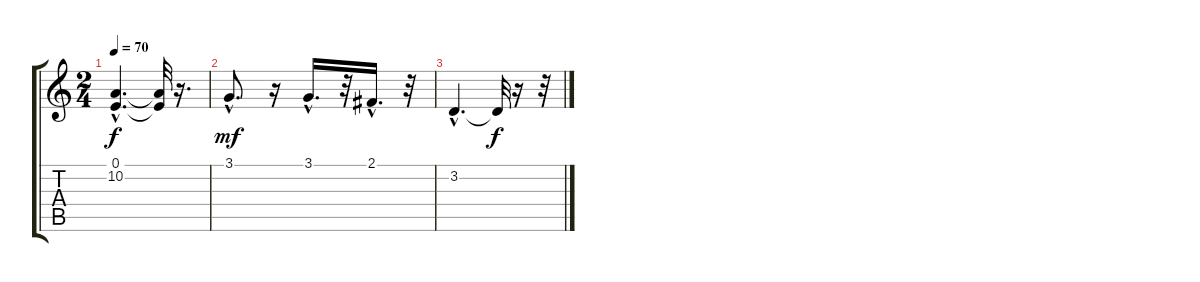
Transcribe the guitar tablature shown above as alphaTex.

\track "" {instrument vibraphone}
\staff {score tabs}
\tuning (E4 B3 G3 D3 A2 E2) {hide}
\ts (2 4)
\tempo 70
\clef g2
\ks c
(0.1{hac t} 10.2{hac t}).4{d dy f} (0.1{t} 10.2{t}).32 r.16{d} |
3.1{hac}.8{d dy mf} r.16 3.1{hac}.16{d} r.32 2.1{hac}.16{d} r.32 |
3.2{hac}.4{d} 3.2{t}.32{dy f} r.16 r.32
